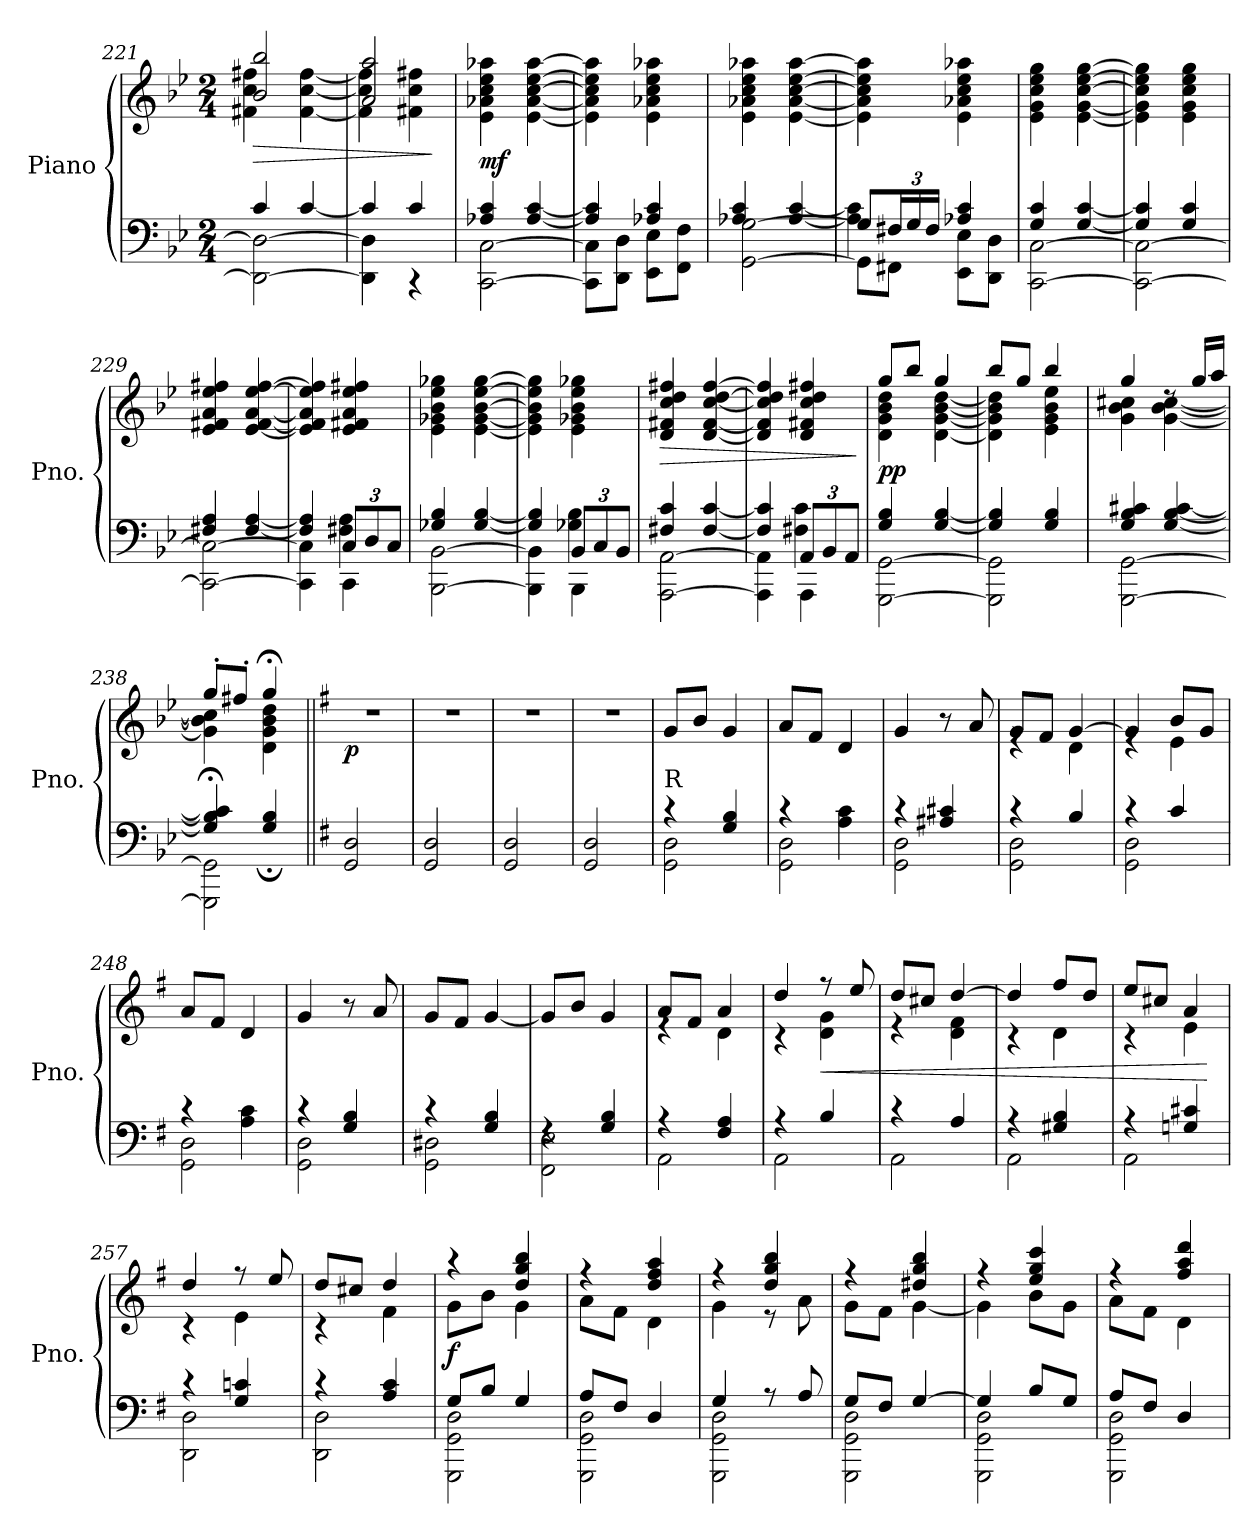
**kern	**kern	**dynam
*part1	*part1	*part1
*staff2	*staff1	*staff1/2
*I"Piano	*	*
*I'Pno.	*	*
*clefF4	*clefG2	*
*k[b-e-]	*k[b-e-]	*
*M2/4	*M2/4	*
=221	=221	=221
*^	*	*
!	!	!	!LO:HP:b
*	*	*^	*
2DD\_ 2D\_	4c/	2b-/ 2bb-/	4f#X\ 4cc\ 4ff#X\	>
.	[4c/	.	[4f#\ [4cc\ [4ff#\	.
=222	=222	=222	=222	=222
4DD\] 4D\]	4c/]	2a/ 2aa/	4f#\] 4cc\] 4ff#\]	.
4rCC	4c/	.	4f#X\ 4cc\ 4ff#X\	.
*v	*v	*	*	*
*	*v	*v	*
.	.	]
!!LO:LB:g=z
=223	=223	=223
*^	*	*
!	!	!	!LO:DY:b
[2CC\ [2C\	4A-X/ 4c/	4e-\ 4a-X\ 4cc\ 4ee-\ 4aa-X\	mf
.	[4A-/ [4c/	[4e-\ [4a-\ [4cc\ [4ee-\ [4aa-\	.
=224	=224	=224	=224
8CC\] 8C\]L	4A-/] 4c/]	4e-\] 4a-\] 4cc\] 4ee-\] 4aa-\]	.
8DD\ 8D\J	.	.	.
8EE-\ 8E-\L	4A-X/ 4c/	4e-\ 4a-X\ 4cc\ 4ee-\ 4aa-X\	.
8FF\ 8F\J	.	.	.
=225	=225	=225	=225
[2GG\ [2G\	4A-X/ 4c/	4e-\ 4a-X\ 4cc\ 4ee-\ 4aa-X\	.
.	[4A-/ [4c/	[4e-\ [4a-\ [4cc\ [4ee-\ [4aa-\	.
=226	=226	=226	=226
*	*^	*	*
8G/L]	8GG\L]	4A-\] 4c\]	4e-\] 4a-\] 4cc\] 4ee-\] 4aa-\]	.
*Xbrackettup	*	*	*	*
24F#X/L	8FF#X\J	.	.	.
24G/	.	.	.	.
24F#/JJ	.	.	.	.
8EE-\ 8E-\L	4ryy	4A-X/ 4c/	4e-\ 4a-X\ 4cc\ 4ee-\ 4aa-X\	.
8DD\ 8D\J	.	.	.	.
*	*v	*v	*	*
=227	=227	=227	=227
[2CC\ [2C\	4G/ 4c/	4e-\ 4g\ 4cc\ 4ee-\ 4gg\	.
.	[4G/ [4c/	[4e-\ [4g\ [4cc\ [4ee-\ [4gg\	.
=228	=228	=228	=228
2CC\_ 2C\_	4G/] 4c/]	4e-\] 4g\] 4cc\] 4ee-\] 4gg\]	.
.	4G/ 4c/	4e-\ 4g\ 4cc\ 4ee-\ 4gg\	.
=229	=229	=229	=229
2CC\_ 2C\_	4F#X/ 4A/	4e-/ 4f#X/ 4a/ 4ee-/ 4ff#X/	.
.	[4F#/ [4A/	[4e-/ [4f#/ [4a/ [4ee-/ [4ff#/	.
=230	=230	=230	=230
*	*^	*	*
4CC\] 4C\]	4ryy	4F#/] 4A/]	4e-/] 4f#/] 4a/] 4ee-/] 4ff#/]	.
12C/L	4CC\	4F#X\ 4A\	4e-/ 4f#X/ 4a/ 4ee-/ 4ff#X/	.
12D/	.	.	.	.
12C/J	.	.	.	.
*	*v	*v	*	*
!!LO:LB:g=z
=231	=231	=231	=231
[2BBB-\ [2BB-\	4G-X/ 4B-/	4e-\ 4g-X\ 4b-\ 4ee-\ 4gg-X\	.
.	[4G-/ [4B-/	[4e-\ [4g-\ [4b-\ [4ee-\ [4gg-\	.
=232	=232	=232	=232
*	*^	*	*
4BBB-\] 4BB-\]	4ryy	4G-/] 4B-/]	4e-\] 4g-\] 4b-\] 4ee-\] 4gg-\]	.
12BB-/L	4BBB-\	4G-X\ 4B-\	4e-\ 4g-X\ 4b-\ 4ee-\ 4gg-X\	.
12C/	.	.	.	.
12BB-/J	.	.	.	.
*	*v	*v	*	*
=233	=233	=233	=233
!	!	!	!LO:HP:b
[2AAA\ [2AA\	4F#X/ 4c/	4d/ 4f#X/ 4cc/ 4dd/ 4ff#X/	>
.	[4F#/ [4c/	[4d/ [4f#/ [4cc/ [4dd/ [4ff#/	.
=234	=234	=234	=234
*	*^	*	*
4AAA\] 4AA\]	4ryy	4F#/] 4c/]	4d/] 4f#/] 4cc/] 4dd/] 4ff#/]	.
12AA/L	4AAA\	4F#X\ 4c\	4d/ 4f#X/ 4cc/ 4dd/ 4ff#X/	.
12BB-/	.	.	.	.
12AA/J	.	.	.	.
*v	*v	*v	*	*
.	.	]
=235	=235	=235
*^	*^	*
!	!	!	!	!LO:DY:a=2
[2GGG\ [2GG\	4G/ 4B-/	8gg/L	4d\ 4g\ 4b-\ 4dd\	pp
.	.	8bb-/J	.	.
.	[4G/ [4B-/	4gg/	[4d\ [4g\ [4b-\ [4dd\	.
=236	=236	=236	=236	=236
2GGG\] 2GG\]	4G/] 4B-/]	8bb-/L	4d\] 4g\] 4b-\] 4dd\]	.
.	.	8gg/J	.	.
.	4G/ 4B-/	4bb-/	4e-\ 4g\ 4b-\ 4ee-\	.
=237	=237	=237	=237	=237
[2GGG\ [2GG\	4G/ 4B-/ 4c#X/	4gg/	4g\ 4b-\ 4cc#X\	.
.	[4G/ [4B-/ [4c#/	8rdd	[4g\ [4b-\ [4cc#\	.
.	.	16gg/LL	.	.
.	.	16aa/JJ	.	.
=238	=238	=238	=238	=238
2GGG\]; 2GG\];	4G/] 4B-/] 4c#/]	8gg'/L	4g\] 4b-\] 4cc#\]	.
.	.	8ff#X'/J	.	.
.	4G/;< 4B-/;<	4gg;</	4d\ 4g\ 4b-\ 4dd\	.
*v	*v	*	*	*
*	*v	*v	*
!!LO:LB:g=z
=239||	=239||	=239||
*k[f#]	*k[f#]	*
*	*MM232	*
*^	*^	*
!	!	!LO:TX:a:B:t=Presto e con brio.	!	!
!	!	!	!	!LO:DY:b
*v	*v	*	*	*
*	*v	*v	*
2GG/ 2D/	2r	p
=240	=240	=240
2GG/ 2D/	2r	.
=241	=241	=241
2GG/ 2D/	2r	.
=242	=242	=242
2GG/ 2D/	2r	.
=243	=243	=243
*^	*	*
!LO:TX:a:t=R	!	!	!
4r	2GG\ 2D\	8g/L	.
.	.	8b/J	.
4G/ 4B/	.	4g/	.
=244	=244	=244	=244
4r	2GG\ 2D\	8a/L	.
.	.	8f#/J	.
4A\ 4c\	.	4d/	.
=245	=245	=245	=245
4r	2GG\ 2D\	4g/	.
4A#X/ 4c#X/	.	8r	.
.	.	8a/	.
=246	=246	=246	=246
*	*	*^	*
4r	2GG\ 2D\	8g/L	4re	.
.	.	8f#/J	.	.
4B/	.	[4g/	4d\	.
=247	=247	=247	=247	=247
4r	2GG\ 2D\	4g/]	4re	.
4c/	.	8b/L	4e\	.
.	.	8g/J	.	.
*	*	*v	*v	*
=248	=248	=248	=248
4r	2GG\ 2D\	8a/L	.
.	.	8f#/J	.
4A\ 4c\	.	4d/	.
!!LO:PB:g=z
=249	=249	=249	=249
4r	2GG\ 2D\	4g/	.
4G/ 4B/	.	8r	.
.	.	8a/	.
=250	=250	=250	=250
4r	2GG\ 2D#X\	8g/L	.
.	.	8f#/J	.
4G/ 4B/	.	[4g/	.
=251	=251	=251	=251
4rF	2FF#\ 2E\	8g/L]	.
.	.	8b/J	.
4G/ 4B/	.	4g/	.
=252	=252	=252	=252
*	*	*^	*
4r	2AA\	8a/L	4re	.
.	.	8f#/J	.	.
4F#/ 4A/	.	4a/	4d\	.
=253	=253	=253	=253	=253
4r	2AA\	4dd/	4r	.
!	!	!	!	!LO:HP:b
4B/	.	8r	4d\ 4g\	<
.	.	8ee/	.	.
=254	=254	=254	=254	=254
4r	2AA\	8dd/L	4r	.
.	.	8cc#X/J	.	.
4A/	.	[4dd/	4d\ 4f#\	.
=255	=255	=255	=255	=255
4r	2AA\	4dd/]	4r	.
4G#X/ 4B/	.	8ff#/L	4d\	.
.	.	8dd/J	.	.
=256	=256	=256	=256	=256
4r	2AA\	8ee/L	4r	.
.	.	8cc#X/J	.	.
4Gn/ 4c#X/	.	4a/	4e\	.
*v	*v	*	*	*
*	*v	*v	*
.	.	[
!!LO:LB:g=z
=257	=257	=257
*^	*^	*
4r	2DD\ 2D\	4dd/	4r	.
4G/ 4cn/	.	8r	4e\	.
.	.	8ee/	.	.
=258	=258	=258	=258	=258
4r	2DD\ 2D\	8dd/L	4r	.
.	.	8cc#X/J	.	.
4A/ 4c/	.	4dd/	4f#\	.
=259	=259	=259	=259	=259
!	!	!	!	!LO:DY:a=2
8G/L	2GGG\ 2GG\ 2D\	4r	8g\L	f
8B/J	.	.	8b\J	.
4G/	.	4dd/ 4gg/ 4bb/	4g\	.
=260	=260	=260	=260	=260
8A/L	2GGG\ 2GG\ 2D\	4r	8a\L	.
8F#/J	.	.	8f#\J	.
4D/	.	4dd/ 4ff#/ 4aa/	4d\	.
=261	=261	=261	=261	=261
4G/	2GGG\ 2GG\ 2D\	4r	4g\	.
8r	.	4dd/ 4gg/ 4bb/	8r	.
8A/	.	.	8a\	.
=262	=262	=262	=262	=262
8G/L	2GGG\ 2GG\ 2D\	4r	8g\L	.
8F#/J	.	.	8f#\J	.
[4G/	.	4dd#X/ 4gg/ 4bb/	[4g\	.
=263	=263	=263	=263	=263
4G/]	2GGG\ 2GG\ 2D\	4r	4g\]	.
8B/L	.	4ee/ 4gg/ 4ccc/	8b\L	.
8G/J	.	.	8g\J	.
=264	=264	=264	=264	=264
8A/L	2GGG\ 2GG\ 2D\	4r	8a\L	.
8F#/J	.	.	8f#\J	.
4D/	.	4ff#/ 4aa/ 4ddd/	4d\	.
*v	*v	*	*	*
*	*v	*v	*
=	=	=
*-	*-	*-
